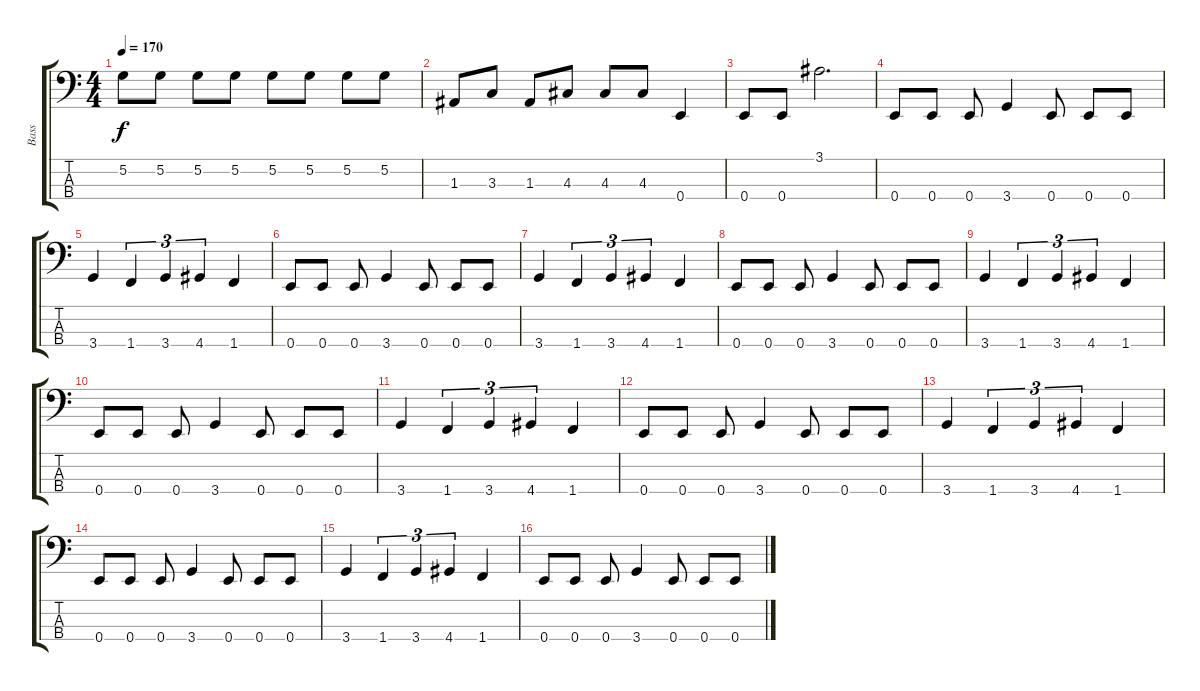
\track ("Bass" "Bass") {instrument electricbasspick}
\staff {score tabs}
\tuning (G2 D2 A1 E1) {hide}
\ts (4 4)
\tempo 170
\clef f4
\ks c
5.2.8{dy f} 5.2.8 5.2.8 5.2.8 5.2.8 5.2.8 5.2.8 5.2.8 |
1.3.8 3.3.8 1.3.8 4.3.8 4.3.8 4.3.8 0.4.4 |
0.4.8 0.4.8 3.1.2{d} |
0.4.8 0.4.8 0.4.8 3.4.4 0.4.8 0.4.8 0.4.8 |
3.4.4 1.4.4{tu (3 2)} 3.4.4{tu (3 2)} 4.4.4{tu (3 2)} 1.4.4 |
0.4.8 0.4.8 0.4.8 3.4.4 0.4.8 0.4.8 0.4.8 |
3.4.4 1.4.4{tu (3 2)} 3.4.4{tu (3 2)} 4.4.4{tu (3 2)} 1.4.4 |
0.4.8 0.4.8 0.4.8 3.4.4 0.4.8 0.4.8 0.4.8 |
3.4.4 1.4.4{tu (3 2)} 3.4.4{tu (3 2)} 4.4.4{tu (3 2)} 1.4.4 |
0.4.8 0.4.8 0.4.8 3.4.4 0.4.8 0.4.8 0.4.8 |
3.4.4 1.4.4{tu (3 2)} 3.4.4{tu (3 2)} 4.4.4{tu (3 2)} 1.4.4 |
0.4.8 0.4.8 0.4.8 3.4.4 0.4.8 0.4.8 0.4.8 |
3.4.4 1.4.4{tu (3 2)} 3.4.4{tu (3 2)} 4.4.4{tu (3 2)} 1.4.4 |
0.4.8 0.4.8 0.4.8 3.4.4 0.4.8 0.4.8 0.4.8 |
3.4.4 1.4.4{tu (3 2)} 3.4.4{tu (3 2)} 4.4.4{tu (3 2)} 1.4.4 |
0.4.8 0.4.8 0.4.8 3.4.4 0.4.8 0.4.8 0.4.8
